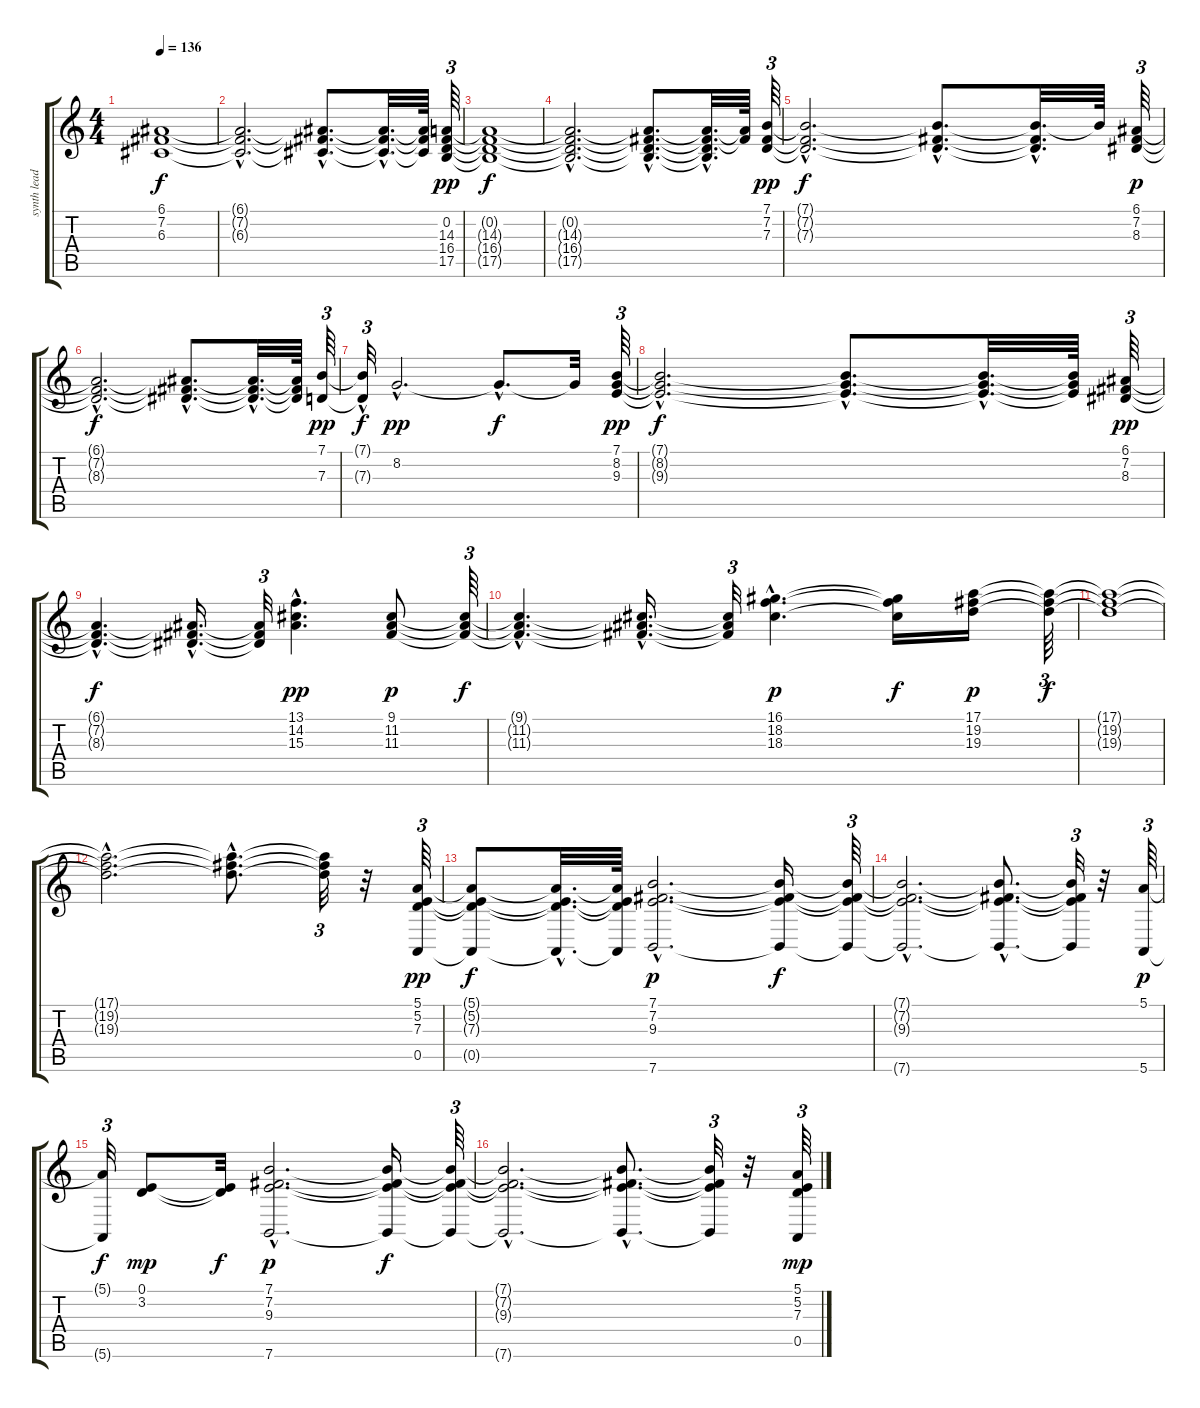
\track ("synth lead" "synth lead") {instrument lead2sawtooth}
\staff {score tabs}
\tuning (E4 B3 G3 D3 A2 E2) {hide}
\ts (4 4)
\tempo 136
\clef g2
\ks c
(6.1{t} 7.2{t} 6.3{t}).1{dy f} |
(6.1{hac t} 7.2{hac t} 6.3{hac t}).2{d} (6.1{hac t} 7.2{hac t} 6.3{hac t}).8{d} (6.1{hac t} 7.2{hac t} 6.3{hac t}).32{d} (6.1{t} 7.2{t} 6.3{t}).64 (0.2 14.3 16.4 17.5).64{tu (3 2) dy pp} |
(0.2{t} 14.3{t} 16.4{t} 17.5{t}).1{dy f} |
(0.2{hac t} 14.3{hac t} 16.4{hac t} 17.5{hac t}).2{d} (0.2{hac t} 14.3{hac t} 16.4{hac t} 17.5{hac t}).8{d} (0.2{t} 14.3{hac t} 16.4{hac t} 17.5{t}).32{d} (14.3{t} 16.4{t}).64 (7.1 7.2 7.3).64{tu (3 2) dy pp} |
(7.1{hac t} 7.2{hac t} 7.3{hac t}).2{d dy f} (7.1{hac t} 7.2{hac t} 7.3{hac t}).8{d} (7.1{hac t} 7.2{t} 7.3{t}).32{d} 7.1{t}.64 (6.1 7.2 8.3).64{tu (3 2) dy p} |
(6.1{hac t} 7.2{hac t} 8.3{hac t}).2{d dy f} (6.1{hac t} 7.2{hac t} 8.3{hac t}).8{d} (6.1{hac t} 7.2{hac t} 8.3{hac t}).32{d} (6.1{t} 7.2{t} 8.3{t}).64 (7.1 7.3).64{tu (3 2) dy pp} |
(7.1{hac t} 7.3{hac t}).32{tu (3 2) dy f} 8.2{hac}.2{d dy pp} 8.2{hac t}.8{d dy f} 8.2{t}.32 (7.1 8.2 9.3).64{tu (3 2) dy pp} |
(7.1{hac t} 8.2{hac t} 9.3{hac t}).2{d dy f} (7.1{hac t} 8.2{hac t} 9.3{hac t}).8{d} (7.1{hac t} 8.2{hac t} 9.3{hac t}).32{d} (7.1{t} 8.2{t} 9.3{t}).64 (6.1 7.2 8.3).64{tu (3 2) dy pp} |
(6.1{hac t} 7.2{hac t} 8.3{hac t}).4{d dy f} (6.1{hac t} 7.2{hac t} 8.3{hac t}).16{d} (6.1{t} 7.2{t} 8.3{t}).32{tu (3 2)} (13.1{hac} 14.2{hac} 15.3{hac}).4{d dy pp} (9.1 11.2 11.3).8{dy p} (9.1{t} 11.2{t} 11.3{t}).64{tu (3 2) dy f} |
(9.1{hac t} 11.2{hac t} 11.3{hac t}).4{d} (9.1{hac t} 11.2{hac t} 11.3{hac t}).16{d} (9.1{t} 11.2{t} 11.3{t}).32{tu (3 2)} (16.1{hac} 18.2{hac} 18.3{hac}).4{d dy p} (16.1{t} 18.2{t} 18.3{t}).16{dy f} (17.1 19.2 19.3).16{dy p} (17.1{t} 19.2{t} 19.3{t}).64{tu (3 2) dy f} |
(17.1{t} 19.2{t} 19.3{t}).1 |
(17.1{hac t} 19.2{hac t} 19.3{hac t}).2{d} (17.1{hac t} 19.2{hac t} 19.3{hac t}).8{d} (17.1{t} 19.2{t} 19.3{t}).32{tu (3 2)} r.32 (5.1 5.2 7.3 0.5).64{tu (3 2) dy pp} |
(5.1{t} 5.2{t} 7.3{t} 0.5{t}).8{dy f} (5.1{hac t} 5.2{hac t} 7.3{hac t} 0.5{hac t}).32{d} (5.1{t} 5.2{t} 7.3{t} 0.5{t}).64 (7.1{hac} 7.2{hac} 9.3{hac} 7.6{hac}).2{d dy p} (7.1{t} 7.2{t} 9.3{t} 7.6{t}).16{dy f} (7.1{t} 7.2{t} 9.3{t} 7.6{t}).64{tu (3 2)} |
(7.1{hac t} 7.2{hac t} 9.3{hac t} 7.6{hac t}).2{d} (7.1{hac t} 7.2{hac t} 9.3{hac t} 7.6{hac t}).8{d} (7.1{t} 7.2{t} 9.3{t} 7.6{t}).32{tu (3 2)} r.32 (5.1 5.6).64{tu (3 2) dy p} |
(5.1{t} 5.6{t}).32{tu (3 2) dy f} (0.1 3.2).8{dy mp} (0.1{t} 3.2{t}).32{dy f} (7.1{hac} 7.2{hac} 9.3{hac} 7.6{hac}).2{d dy p} (7.1{t} 7.2{t} 9.3{t} 7.6{t}).16{dy f} (7.1{t} 7.2{t} 9.3{t} 7.6{t}).64{tu (3 2)} |
(7.1{hac t} 7.2{hac t} 9.3{hac t} 7.6{hac t}).2{d} (7.1{hac t} 7.2{hac t} 9.3{hac t} 7.6{hac t}).8{d} (7.1{t} 7.2{t} 9.3{t} 7.6{t}).32{tu (3 2)} r.32 (5.1 5.2 7.3 0.5).64{tu (3 2) dy mp}
